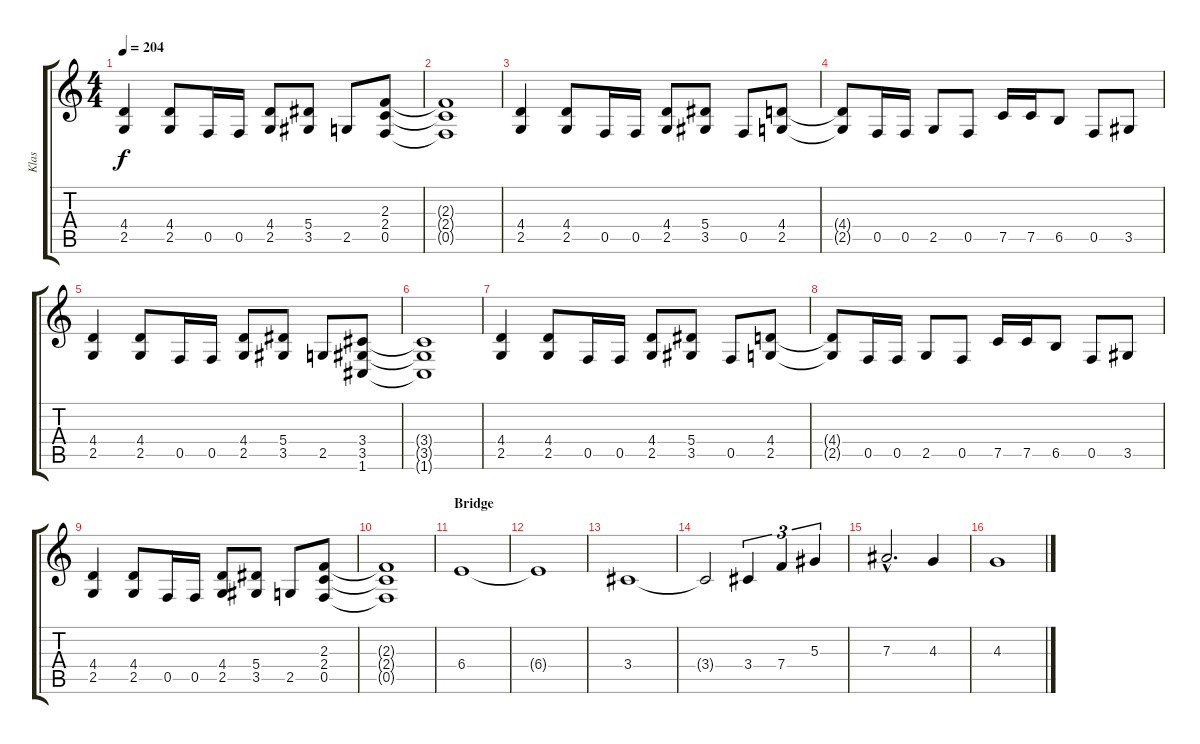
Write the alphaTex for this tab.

\track ("Klas" "Klas") {instrument overdrivenguitar}
\staff {score tabs}
\tuning (C4 G3 Eb3 Bb2 F2 C2) {hide}
\ts (4 4)
\tempo 204
\clef g2
\ks c
(4.4 2.5).4{dy f} (4.4 2.5).8 0.5.16 0.5.16 (4.4 2.5).8 (5.4 3.5).8 2.5.8 (2.3 2.4 0.5).8 |
(2.3{t} 2.4{t} 0.5{t}).1 |
(4.4 2.5).4 (4.4 2.5).8 0.5.16 0.5.16 (4.4 2.5).8 (5.4 3.5).8 0.5.8 (4.4 2.5).8 |
(4.4{t} 2.5{t}).8 0.5.16 0.5.16 2.5.8 0.5.8 7.5.16 7.5.16 6.5.8 0.5.8 3.5.8 |
(4.4 2.5).4 (4.4 2.5).8 0.5.16 0.5.16 (4.4 2.5).8 (5.4 3.5).8 2.5.8 (3.4 3.5 1.6).8 |
(3.4{t} 3.5{t} 1.6{t}).1 |
(4.4 2.5).4 (4.4 2.5).8 0.5.16 0.5.16 (4.4 2.5).8 (5.4 3.5).8 0.5.8 (4.4 2.5).8 |
(4.4{t} 2.5{t}).8 0.5.16 0.5.16 2.5.8 0.5.8 7.5.16 7.5.16 6.5.8 0.5.8 3.5.8 |
(4.4 2.5).4 (4.4 2.5).8 0.5.16 0.5.16 (4.4 2.5).8 (5.4 3.5).8 2.5.8 (2.3 2.4 0.5).8 |
(2.3{t} 2.4{t} 0.5{t}).1 |
\section ("" "Bridge")
6.4.1 |
6.4{t}.1 |
3.4.1 |
3.4{t}.2 3.4.4{tu (3 2)} 7.4.4{tu (3 2)} 5.3.4{tu (3 2)} |
7.3{hac}.2{d} 4.3.4 |
4.3.1
